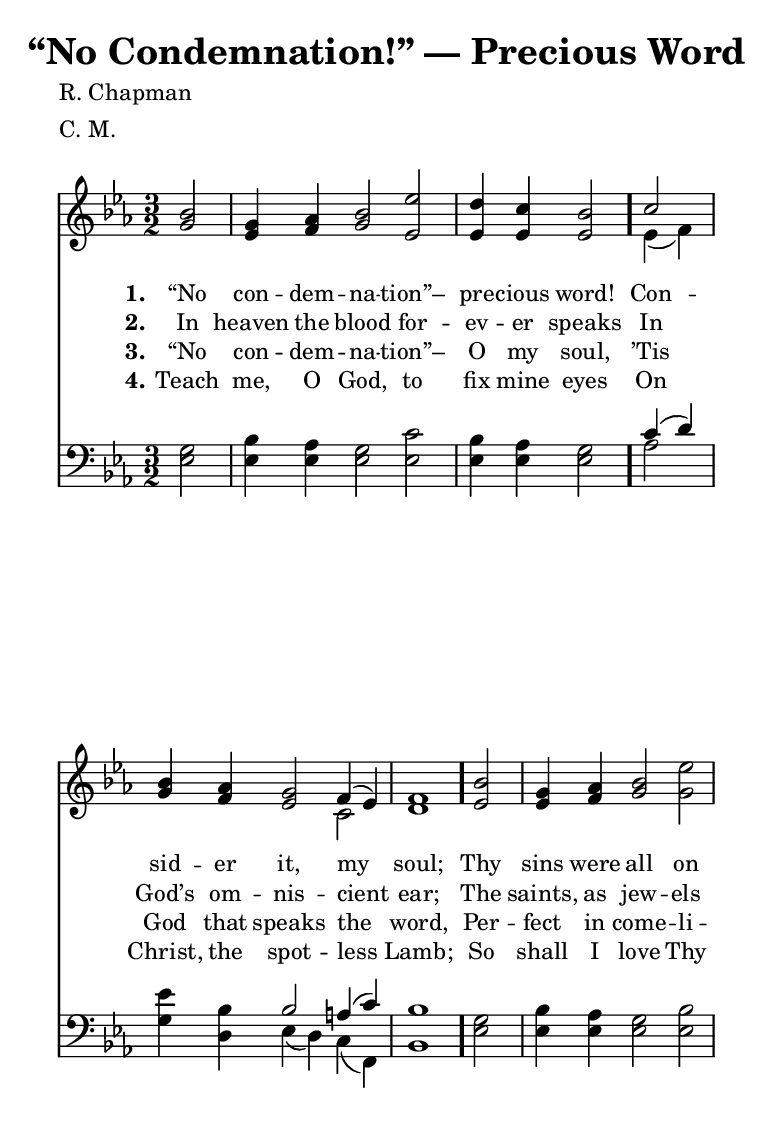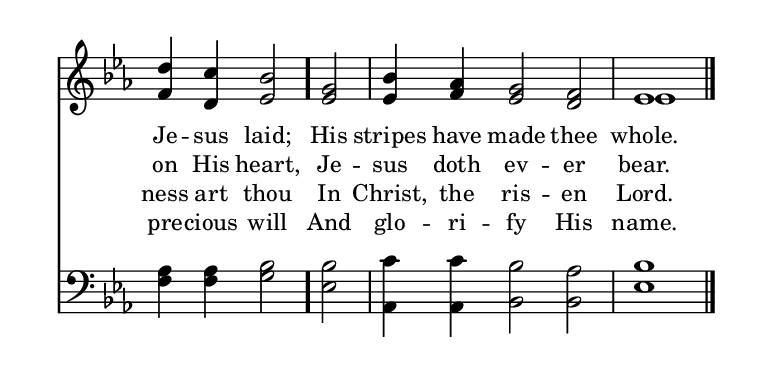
\include "common/global.ily"
\paper {
  \include "common/paper.ily"
  ragged-last-bottom = ##t
  systems-per-page = ##f
}

\header{
  hymnnumber = "151"
  title = "“No Condemnation!” — Precious Word"
  tunename = "Barrow"
  meter = "C. M."
  poet = "R. Chapman"
  composer = ""
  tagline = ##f
}

global = {
  \include "common/overrides.ily"
  \override Staff.TimeSignature.style = #'numbered
  \time 3/2
  \override Score.MetronomeMark.transparent = ##t % hide all fermata changes too
  \tempo 2=80
  \key ees \major
  \partial 2
  \autoBeamOff
}

notesSoprano = {
\global
\relative c'' {

  bes2 | g4 aes bes2 ees | d4 c bes2
  c2 | bes4 aes g2 f4( ees) | f1
  bes2 | g4 aes bes2 ees | d4 c bes2
  g2 | bes4 aes g2 f2 | ees1

  \bar "|."

}
}

notesAlto = {
\global
\relative e' {

  g2 | ees4 f g2 ees | ees4 ees ees2
  ees4( f) | g f ees2 c | d1
  ees2 | ees4 f g2 g | f4 d ees2
  ees2 | ees4 f ees2 d | ees1

}
}

notesTenor = {
\global
\relative a {

  g2 | bes4 aes g2 c | bes4 aes g2
  c4( d) | ees bes bes2 a4( c) | bes1
  g2 | bes4 aes g2 bes | aes4 aes bes2
  bes2 | c4 c bes2 aes | bes1

}
}

notesBass = {
\global
\relative f {

  ees2 | ees4 ees ees2 ees | ees4 ees ees2
  aes2 | g4 d ees( d) c( f,) | bes1
  ees2 | ees4 ees ees2 ees | f4 f g2
  ees2 | aes,4 aes bes2 bes | ees1

}
}

wordsA = \lyricmode {
\set stanza = "1."

“No con -- dem -- na -- tion”– pre -- cious word! \bar "."
Con -- sid -- er it, my soul; \bar "."
Thy sins were all on Je -- sus laid; \bar "."
His stripes have made thee whole. \bar "."

}

wordsB = \lyricmode {
\set stanza = "2."

In heaven the blood for -- ev -- er speaks
In God’s om -- nis -- cient ear;
The saints, as jew -- els on His heart,
Je -- sus doth ev -- er bear.

}

wordsC = \lyricmode {
\set stanza = "3."

“No con -- dem -- na -- tion”– O my soul,
’Tis God that speaks the word,
Per -- fect in come -- li -- ness art thou
In Christ, the ris -- en Lord.

}

wordsD = \lyricmode {
\set stanza = "4."

Teach me, O God, to fix mine eyes
On Christ, the spot -- less Lamb;
So shall I love Thy pre -- cious will
And glo -- ri -- fy His name.

}

\score {
  \context ChoirStaff <<
    \context Staff = upper <<
      \set Staff.autoBeaming = ##f
      \set ChoirStaff.systemStartDelimiter = #'SystemStartBar
      \set ChoirStaff.printPartCombineTexts = ##f
      \partcombine #'(2 . 9) \notesSoprano \notesAlto
      \context NullVoice = sopranos { \voiceOne << \notesSoprano >> }
      \context Lyrics = one   \lyricsto sopranos \wordsA
      \context Lyrics = two   \lyricsto sopranos \wordsB
      \context Lyrics = three \lyricsto sopranos \wordsC
      \context Lyrics = four  \lyricsto sopranos \wordsD
    >>
    \context Staff = men <<
      \set Staff.autoBeaming = ##f
      \clef bass
      \set ChoirStaff.printPartCombineTexts = ##f
      \partcombine #'(2 . 9) \notesTenor \notesBass
    >>
  >>
  \layout {
    \include "common/layout.ily"
  }
  \midi{
    \include "common/midi.ily"
  }
}

\version "2.19.49"  % necessary for upgrading to future LilyPond versions.

% vi:set et ts=2 sw=2 ai nocindent syntax=lilypond:
